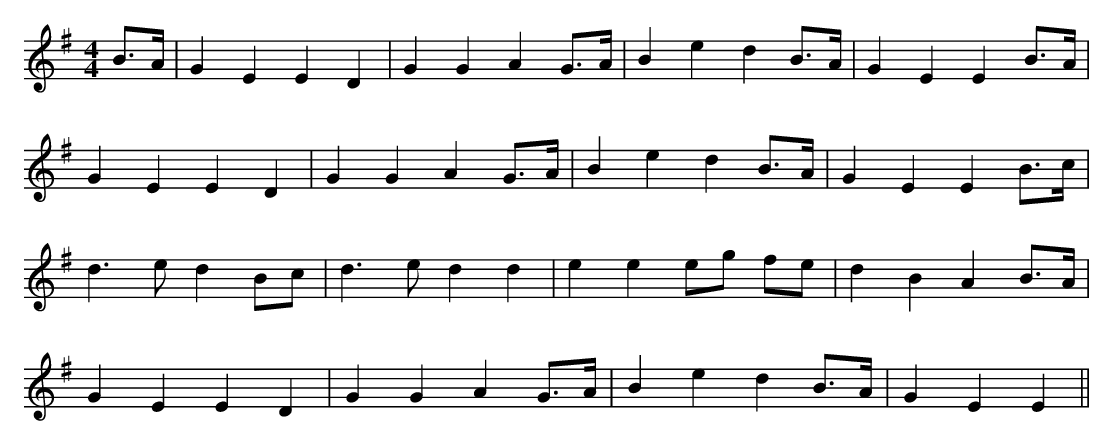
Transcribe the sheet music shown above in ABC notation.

X:1
M:4/4
K:G
B>A|G2 E2 E2 D2|G2 G2 A2 G>A|B2 e2 d2 B>A|G2 E2 E2 B>A|
G2 E2 E2 D2|G2 G2 A2 G>A|B2 e2 d2 B>A|G2 E2 E2 B>c|
d3e d2 Bc|d3e d2 d2|e2 e2 eg fe|d2 B2 A2 B>A|
G2 E2 E2 D2|G2 G2 A2 G>A|B2 e2 d2 B>A|G2 E2 E2||
